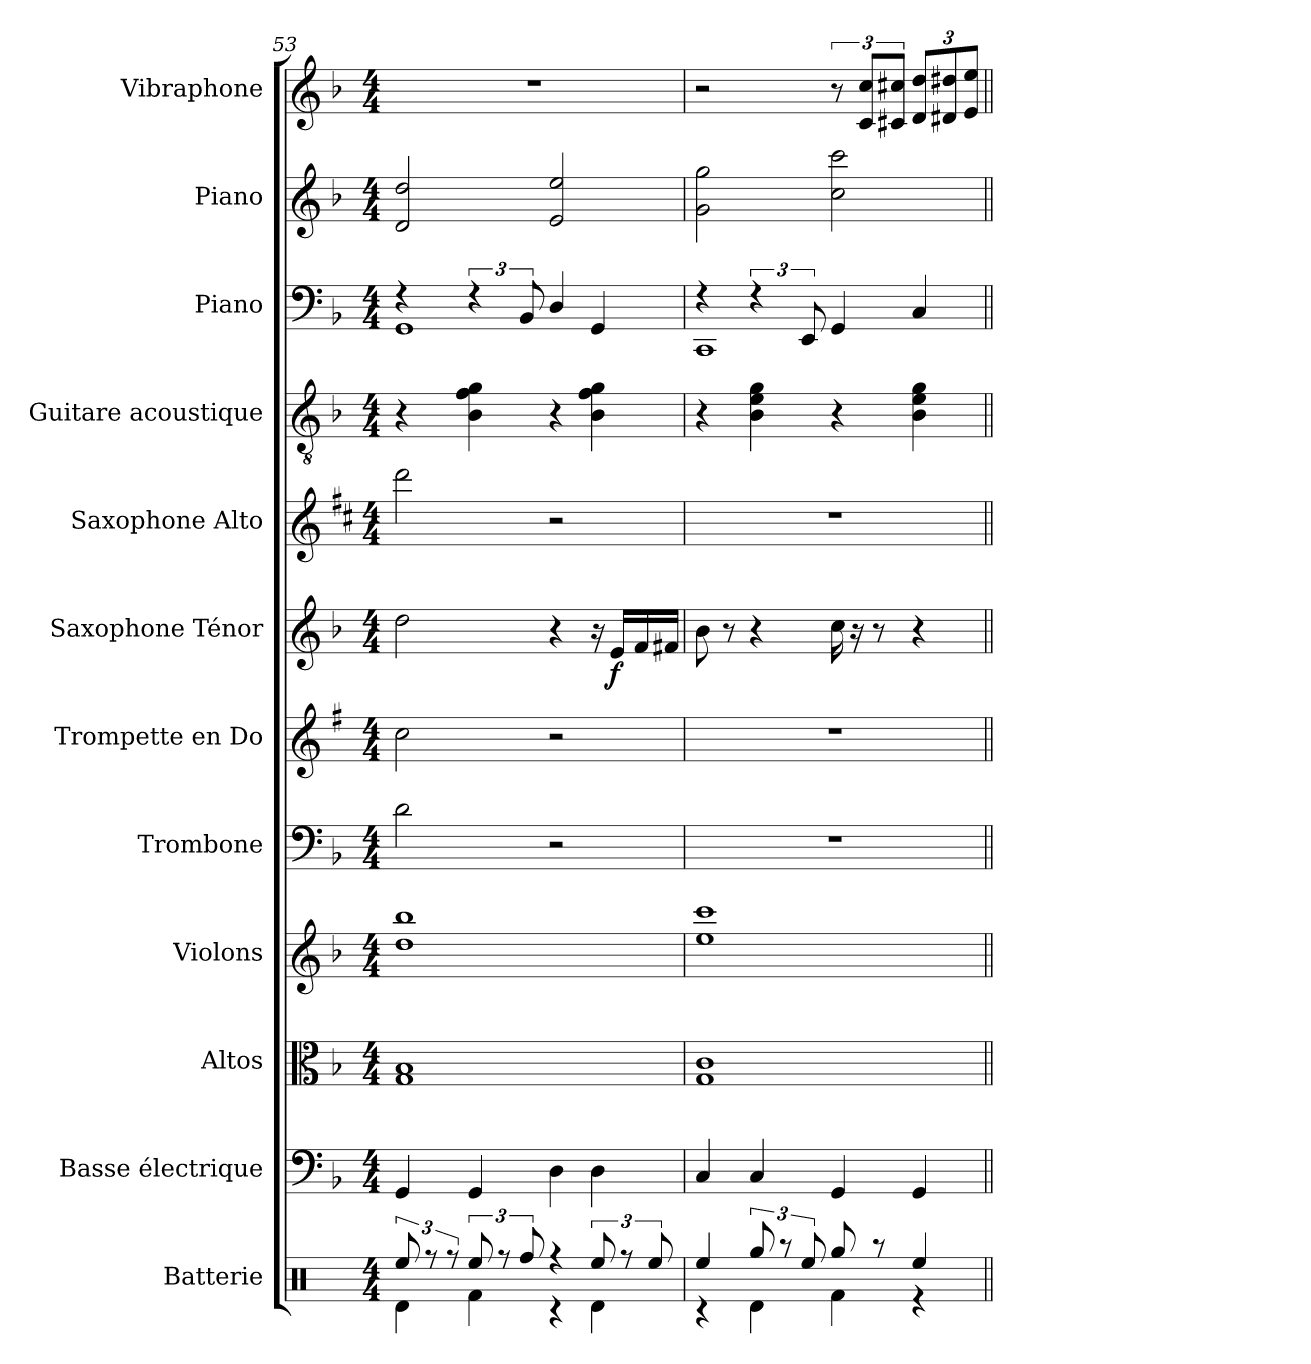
**kern	**kern	**kern	**kern	**kern	**kern	**kern	**dynam	**kern	**kern	**kern	**kern	**kern
*part12	*part11	*part10	*part9	*part8	*part7	*part6	*part6	*part5	*part4	*part3	*part2	*part1
*staff12	*staff11	*staff10	*staff9	*staff8	*staff7	*staff6	*staff6	*staff5	*staff4	*staff3	*staff2	*staff1
*I"Batterie	*I"Basse électrique	*I"Altos	*I"Violons	*I"Trombone	*I"Trompette en Do	*I"Saxophone Ténor	*	*I"Saxophone Alto	*I"Guitare acoustique	*I"Piano	*I"Piano	*I"Vibraphone
*I'Batt.	*I'B. él.	*I'Alt.	*I'Vlns.	*I'Tbn.	*I'Tromp. Do	*I'Sax. T.	*	*I'Sax. A.	*I'Guit.	*I'Pia.	*I'Pia.	*I'Vib.
!!LO:PB:g=z
*clefX	*clefF4	*clefC3	*clefG2	*clefF4	*clefG2	*clefG2	*	*clefG2	*clefGv2	*clefF4	*clefG2	*clefG2
*	*ITrd7c12	*	*	*	*ITrd1c2	*ITrd8c14	*	*ITrd5c9	*	*	*	*
*k[]	*k[b-]	*k[b-]	*k[b-]	*k[b-]	*k[b-]	*k[b-]	*	*k[b-]	*k[b-]	*k[b-]	*k[b-]	*k[b-]
*M4/4	*M4/4	*M4/4	*M4/4	*M4/4	*M4/4	*M4/4	*	*M4/4	*M4/4	*M4/4	*M4/4	*M4/4
=53	=53	=53	=53	=53	=53	=53	=53	=53	=53	=53	=53	=53
*^	*	*	*	*	*	*	*	*	*	*^	*	*
12Ree/	4Rd\	4GGG/	1G 1B-	1dd 1bb-	2d\	2b-\	2d\	.	2ff\	4r	4r	1GG	2d/ 2dd/	1r
12r	.	.	.	.	.	.	.	.	.	.	.	.	.	.
12r	.	.	.	.	.	.	.	.	.	.	.	.	.	.
12Ree/	4Rf\	4GGG/	.	.	.	.	.	.	.	4B-\ 4f\ 4g\	6r	.	.	.
12r	.	.	.	.	.	.	.	.	.	.	.	.	.	.
12Rff/	.	.	.	.	.	.	.	.	.	.	12BB-/	.	.	.
4r	4r	4DD\	.	.	2r	2r	4r	.	2r	4r	4D/	.	2e/ 2ee/	.
12Ree/	4Rd\	4DD\	.	.	.	.	16r	.	.	4B-\ 4f\ 4g\	4GG/	.	.	.
!	!	!	!	!	!	!	!	!LO:DY:b	!	!	!	!	!	!
.	.	.	.	.	.	.	16E/LL	f	.	.	.	.	.	.
12r	.	.	.	.	.	.	.	.	.	.	.	.	.	.
.	.	.	.	.	.	.	16F/	.	.	.	.	.	.	.
12Ree/	.	.	.	.	.	.	.	.	.	.	.	.	.	.
.	.	.	.	.	.	.	16F#X/JJ	.	.	.	.	.	.	.
=54	=54	=54	=54	=54	=54	=54	=54	=54	=54	=54	=54	=54	=54	=54
4Ree/	4r	4CC/	1G 1c	1ee 1ccc	1r	1r	8B-\	.	1r	4r	4r	1CC	2g\ 2gg\	2r
.	.	.	.	.	.	.	8r	.	.	.	.	.	.	.
12Rgg/	4Rd\	4CC/	.	.	.	.	4r	.	.	4B-\ 4e\ 4g\	6r	.	.	.
12r	.	.	.	.	.	.	.	.	.	.	.	.	.	.
12Ree/	.	.	.	.	.	.	.	.	.	.	12EE/	.	.	.
8Rgg/	4Rf\	4GGG/	.	.	.	.	16c\	.	.	4r	4GG/	.	2cc\ 2ccc\	12r
.	.	.	.	.	.	.	16r	.	.	.	.	.	.	.
.	.	.	.	.	.	.	.	.	.	.	.	.	.	12c/ 12cc/L
8r	.	.	.	.	.	.	8r	.	.	.	.	.	.	.
.	.	.	.	.	.	.	.	.	.	.	.	.	.	12c#X/ 12cc#X/J
*	*	*	*	*	*	*	*	*	*	*	*	*	*	*Xbrackettup
4Ree/	4r	4GGG/	.	.	.	.	4r	.	.	4B-\ 4e\ 4g\	4C/	.	.	12d/ 12dd/L
.	.	.	.	.	.	.	.	.	.	.	.	.	.	12d#X/ 12dd#X/
.	.	.	.	.	.	.	.	.	.	.	.	.	.	12e/ 12ee/J
*v	*v	*	*	*	*	*	*	*	*	*	*v	*v	*	*
=||	=||	=||	=||	=||	=||	=||	=||	=||	=||	=||	=||	=||
*-	*-	*-	*-	*-	*-	*-	*-	*-	*-	*-	*-	*-
